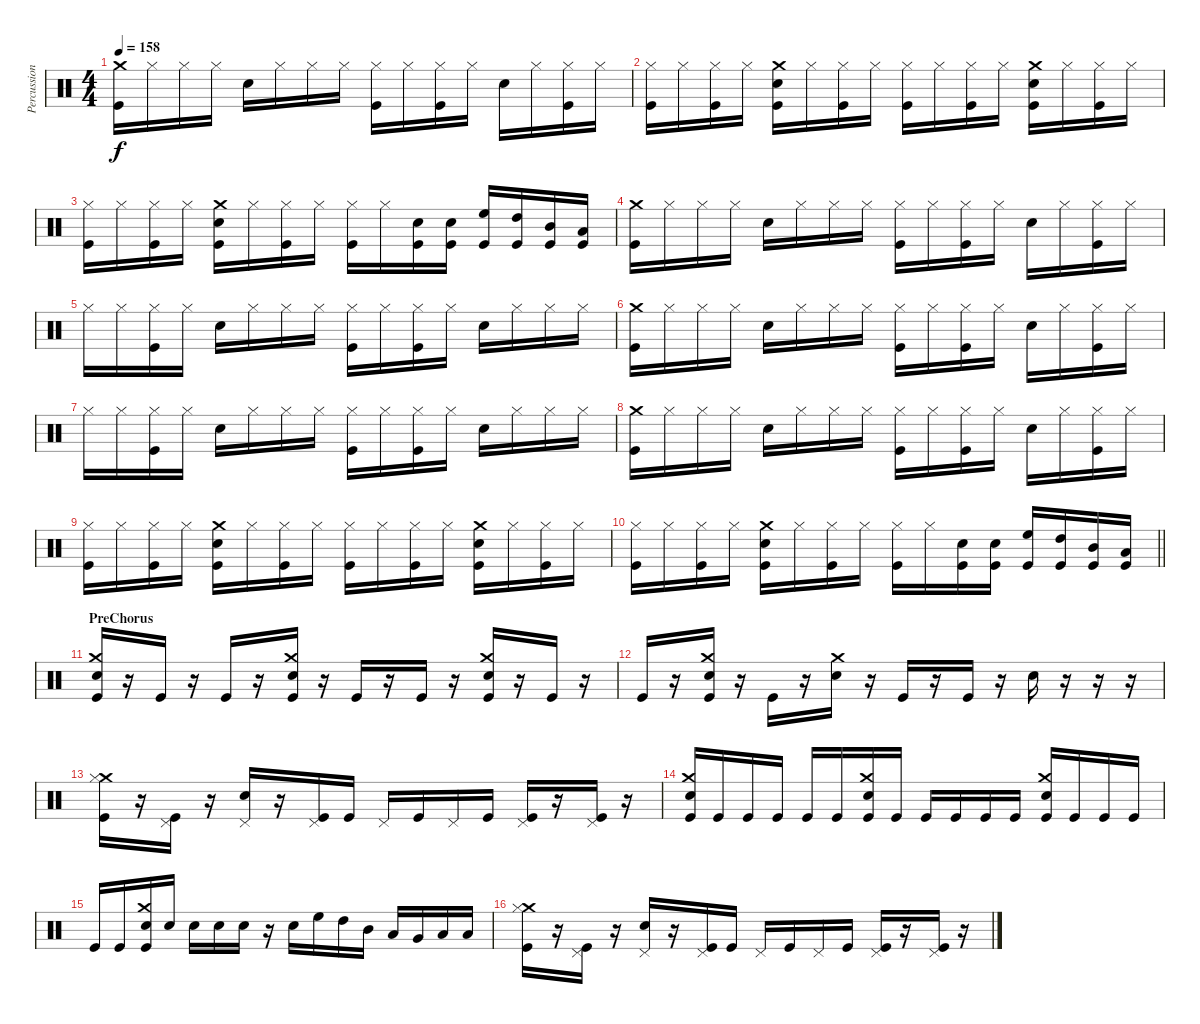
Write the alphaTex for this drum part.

\track ("Percussion" "Percussion") {instrument percussion}
\staff {score}
\articulation defaults
\ts (4 4)
\tempo 158
\clef neutral
\ks c
("Kick (hit)" "Crash medium (hit)").16{dy f} "Hi-Hat (closed)".16 "Hi-Hat (closed)".16 "Hi-Hat (closed)".16 "Snare (hit) 2".16 "Hi-Hat (closed)".16 "Hi-Hat (closed)".16 "Hi-Hat (closed)".16 ("Kick (hit)" "Hi-Hat (closed)").16 "Hi-Hat (closed)".16 ("Kick (hit)" "Hi-Hat (closed)").16 "Hi-Hat (closed)".16 "Snare (hit) 2".16 "Hi-Hat (closed)".16 ("Kick (hit)" "Hi-Hat (closed)").16 "Hi-Hat (closed)".16 |
("Kick (hit)" "Hi-Hat (closed)").16 "Hi-Hat (closed)".16 ("Kick (hit)" "Hi-Hat (closed)").16 "Hi-Hat (closed)".16 ("Kick (hit)" "Snare (hit) 2" "Crash medium (hit)").16 "Hi-Hat (closed)".16 ("Kick (hit)" "Hi-Hat (closed)").16 "Hi-Hat (closed)".16 ("Kick (hit)" "Hi-Hat (closed)").16 "Hi-Hat (closed)".16 ("Kick (hit)" "Hi-Hat (closed)").16 "Hi-Hat (closed)".16 ("Kick (hit)" "Snare (hit) 2" "Crash medium (hit)").16 "Hi-Hat (closed)".16 ("Kick (hit)" "Hi-Hat (closed)").16 "Hi-Hat (closed)".16 |
("Kick (hit)" "Hi-Hat (closed)").16 "Hi-Hat (closed)".16 ("Kick (hit)" "Hi-Hat (closed)").16 "Hi-Hat (closed)".16 ("Kick (hit)" "Snare (hit) 2" "Crash medium (hit)").16 "Hi-Hat (closed)".16 ("Kick (hit)" "Hi-Hat (closed)").16 "Hi-Hat (closed)".16 ("Kick (hit)" "Hi-Hat (closed)").16 "Hi-Hat (closed)".16 ("Snare (hit) 2" "Kick (hit)").16 ("Snare (hit) 2" "Kick (hit)").16 ("High Floor Tom (hit)" "Kick (hit)").16 ("High Tom (hit)" "Kick (hit)").16 ("Mid Tom (hit)" "Kick (hit)").16 ("Low Tom (hit)" "Kick (hit)").16 |
("Kick (hit)" "Crash medium (hit)").16 "Hi-Hat (closed)".16 "Hi-Hat (closed)".16 "Hi-Hat (closed)".16 "Snare (hit) 2".16 "Hi-Hat (closed)".16 "Hi-Hat (closed)".16 "Hi-Hat (closed)".16 ("Kick (hit)" "Hi-Hat (closed)").16 "Hi-Hat (closed)".16 ("Kick (hit)" "Hi-Hat (closed)").16 "Hi-Hat (closed)".16 "Snare (hit) 2".16 "Hi-Hat (closed)".16 ("Kick (hit)" "Hi-Hat (closed)").16 "Hi-Hat (closed)".16 |
"Hi-Hat (closed)".16 "Hi-Hat (closed)".16 ("Kick (hit)" "Hi-Hat (closed)").16 "Hi-Hat (closed)".16 "Snare (hit) 2".16 "Hi-Hat (closed)".16 "Hi-Hat (closed)".16 "Hi-Hat (closed)".16 ("Kick (hit)" "Hi-Hat (closed)").16 "Hi-Hat (closed)".16 ("Kick (hit)" "Hi-Hat (closed)").16 "Hi-Hat (closed)".16 "Snare (hit) 2".16 "Hi-Hat (closed)".16 "Hi-Hat (closed)".16 "Hi-Hat (closed)".16 |
("Kick (hit)" "Crash medium (hit)").16 "Hi-Hat (closed)".16 "Hi-Hat (closed)".16 "Hi-Hat (closed)".16 "Snare (hit) 2".16 "Hi-Hat (closed)".16 "Hi-Hat (closed)".16 "Hi-Hat (closed)".16 ("Kick (hit)" "Hi-Hat (closed)").16 "Hi-Hat (closed)".16 ("Kick (hit)" "Hi-Hat (closed)").16 "Hi-Hat (closed)".16 "Snare (hit) 2".16 "Hi-Hat (closed)".16 ("Kick (hit)" "Hi-Hat (closed)").16 "Hi-Hat (closed)".16 |
"Hi-Hat (closed)".16 "Hi-Hat (closed)".16 ("Kick (hit)" "Hi-Hat (closed)").16 "Hi-Hat (closed)".16 "Snare (hit) 2".16 "Hi-Hat (closed)".16 "Hi-Hat (closed)".16 "Hi-Hat (closed)".16 ("Kick (hit)" "Hi-Hat (closed)").16 "Hi-Hat (closed)".16 ("Kick (hit)" "Hi-Hat (closed)").16 "Hi-Hat (closed)".16 "Snare (hit) 2".16 "Hi-Hat (closed)".16 "Hi-Hat (closed)".16 "Hi-Hat (closed)".16 |
("Kick (hit)" "Crash medium (hit)").16 "Hi-Hat (closed)".16 "Hi-Hat (closed)".16 "Hi-Hat (closed)".16 "Snare (hit) 2".16 "Hi-Hat (closed)".16 "Hi-Hat (closed)".16 "Hi-Hat (closed)".16 ("Kick (hit)" "Hi-Hat (closed)").16 "Hi-Hat (closed)".16 ("Kick (hit)" "Hi-Hat (closed)").16 "Hi-Hat (closed)".16 "Snare (hit) 2".16 "Hi-Hat (closed)".16 ("Kick (hit)" "Hi-Hat (closed)").16 "Hi-Hat (closed)".16 |
("Kick (hit)" "Hi-Hat (closed)").16 "Hi-Hat (closed)".16 ("Kick (hit)" "Hi-Hat (closed)").16 "Hi-Hat (closed)".16 ("Kick (hit)" "Snare (hit) 2" "Crash medium (hit)").16 "Hi-Hat (closed)".16 ("Kick (hit)" "Hi-Hat (closed)").16 "Hi-Hat (closed)".16 ("Kick (hit)" "Hi-Hat (closed)").16 "Hi-Hat (closed)".16 ("Kick (hit)" "Hi-Hat (closed)").16 "Hi-Hat (closed)".16 ("Kick (hit)" "Snare (hit) 2" "Crash medium (hit)").16 "Hi-Hat (closed)".16 ("Kick (hit)" "Hi-Hat (closed)").16 "Hi-Hat (closed)".16 |
\barLineRight lightlight
("Kick (hit)" "Hi-Hat (closed)").16 "Hi-Hat (closed)".16 ("Kick (hit)" "Hi-Hat (closed)").16 "Hi-Hat (closed)".16 ("Kick (hit)" "Snare (hit) 2" "Crash medium (hit)").16 "Hi-Hat (closed)".16 ("Kick (hit)" "Hi-Hat (closed)").16 "Hi-Hat (closed)".16 ("Kick (hit)" "Hi-Hat (closed)").16 "Hi-Hat (closed)".16 ("Snare (hit) 2" "Kick (hit)").16 ("Snare (hit) 2" "Kick (hit)").16 ("High Floor Tom (hit)" "Kick (hit)").16 ("High Tom (hit)" "Kick (hit)").16 ("Mid Tom (hit)" "Kick (hit)").16 ("Low Tom (hit)" "Kick (hit)").16 |
\section ("" "PreChorus")
("Crash medium (hit)" "Kick (hit)" "Snare (hit) 2").16 r.16 "Kick (hit)".16 r.16 "Kick (hit)".16 r.16 ("Crash medium (hit)" "Kick (hit)" "Snare (hit) 2").16 r.16 "Kick (hit)".16 r.16 "Kick (hit)".16 r.16 ("Crash medium (hit)" "Kick (hit)" "Snare (hit) 2").16 r.16 "Kick (hit)".16 r.16 |
"Kick (hit)".16 r.16 ("Crash medium (hit)" "Kick (hit)" "Snare (hit) 2").16 r.16 "Kick (hit)".16 r.16 ("Crash medium (hit)" "Snare (hit) 2").16 r.16 "Kick (hit)".16 r.16 "Kick (hit)".16 r.16 "Snare (hit) 2".16 r.16 r.16 r.16 |
("Crash medium (hit)" "Hi-Hat (closed)" "Kick (hit)").16 r.16 ("Pedal Hi-Hat (hit)" "Kick (hit)").16 r.16 ("Pedal Hi-Hat (hit)" "Snare (hit) 2").16 r.16 ("Pedal Hi-Hat (hit)" "Kick (hit)").16 "Kick (hit)".16 "Pedal Hi-Hat (hit)".16 "Kick (hit)".16 "Pedal Hi-Hat (hit)".16 "Kick (hit)".16 ("Pedal Hi-Hat (hit)" "Kick (hit)").16 r.16 ("Pedal Hi-Hat (hit)" "Kick (hit)").16 r.16 |
("Crash medium (hit)" "Kick (hit)" "Snare (hit) 2").16 "Kick (hit)".16 "Kick (hit)".16 "Kick (hit)".16 "Kick (hit)".16 "Kick (hit)".16 ("Crash medium (hit)" "Kick (hit)" "Snare (hit) 2").16 "Kick (hit)".16 "Kick (hit)".16 "Kick (hit)".16 "Kick (hit)".16 "Kick (hit)".16 ("Crash medium (hit)" "Kick (hit)" "Snare (hit) 2").16 "Kick (hit)".16 "Kick (hit)".16 "Kick (hit)".16 |
"Kick (hit)".16 "Kick (hit)".16 ("Crash medium (hit)" "Kick (hit)" "Snare (hit) 2").16 "Snare (hit) 2".16 "Snare (hit) 2".16 "Snare (hit) 2".16 "Snare (hit) 2".16 r.16 "Snare (hit) 2".16 "High Floor Tom (hit)".16 "High Tom (hit)".16 "Mid Tom (hit)".16 "Low Tom (hit)".16 "Very Low Tom (hit)".16 "Low Floor Tom (hit)".16 "Low Floor Tom (hit)".16 |
("Crash medium (hit)" "Hi-Hat (closed)" "Kick (hit)").16 r.16 ("Pedal Hi-Hat (hit)" "Kick (hit)").16 r.16 ("Pedal Hi-Hat (hit)" "Snare (hit) 2").16 r.16 ("Pedal Hi-Hat (hit)" "Kick (hit)").16 "Kick (hit)".16 "Pedal Hi-Hat (hit)".16 "Kick (hit)".16 "Pedal Hi-Hat (hit)".16 "Kick (hit)".16 ("Pedal Hi-Hat (hit)" "Kick (hit)").16 r.16 ("Pedal Hi-Hat (hit)" "Kick (hit)").16 r.16
